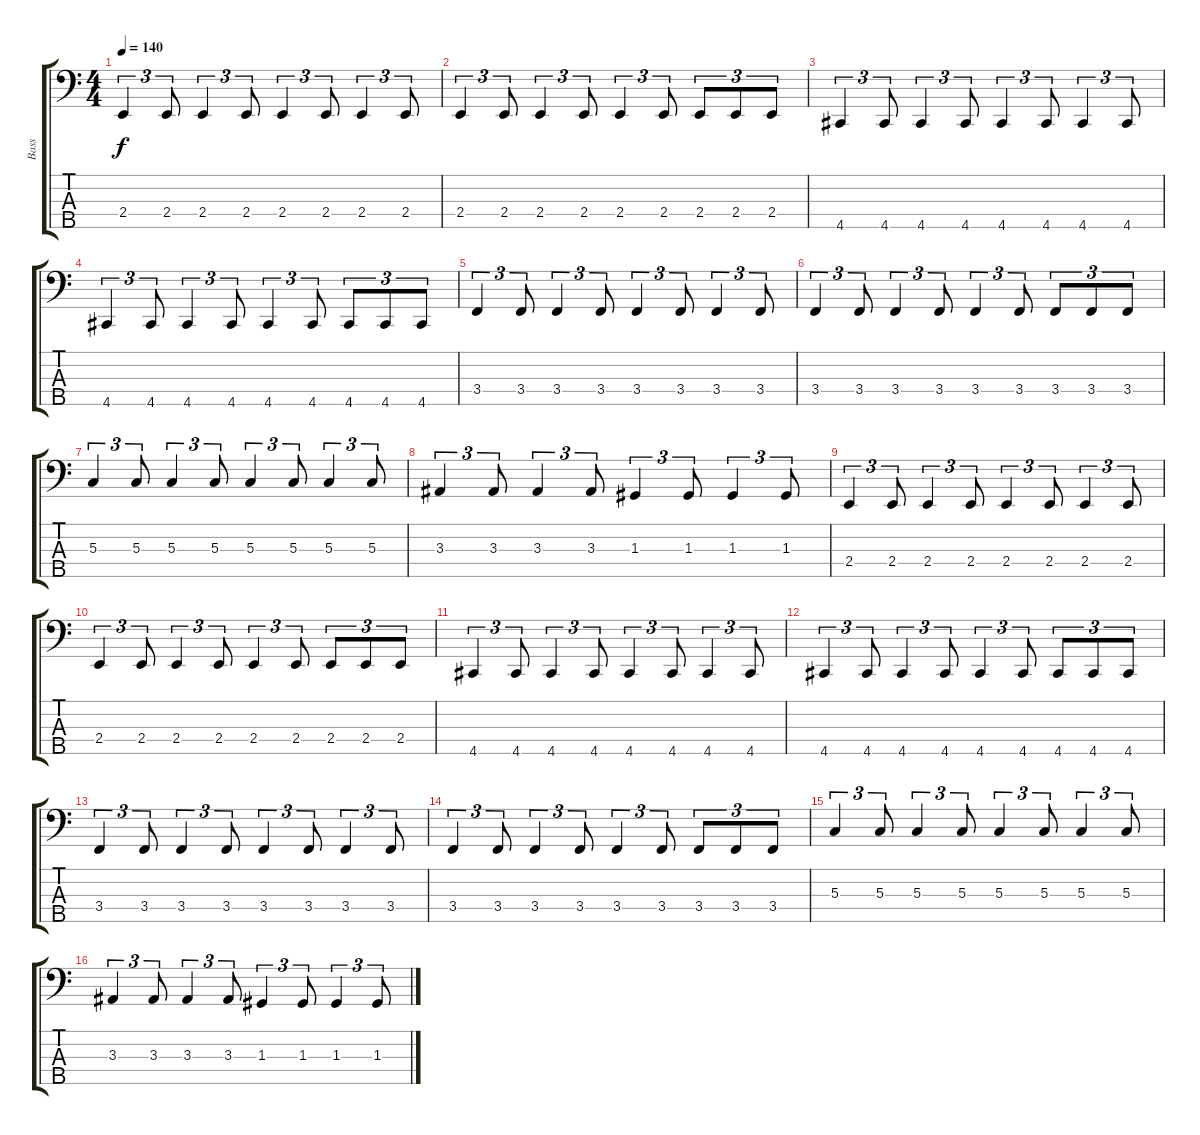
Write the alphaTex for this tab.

\track ("Bass" "Bass") {instrument electricbassfinger}
\staff {score tabs}
\tuning (F2 C2 G1 D1 A0) {hide}
\ts (4 4)
\tempo 140
\clef f4
\ks c
2.4.4{tu (3 2) dy f} 2.4.8{tu (3 2)} 2.4.4{tu (3 2)} 2.4.8{tu (3 2)} 2.4.4{tu (3 2)} 2.4.8{tu (3 2)} 2.4.4{tu (3 2)} 2.4.8{tu (3 2)} |
2.4.4{tu (3 2)} 2.4.8{tu (3 2)} 2.4.4{tu (3 2)} 2.4.8{tu (3 2)} 2.4.4{tu (3 2)} 2.4.8{tu (3 2)} 2.4.8{tu (3 2)} 2.4.8{tu (3 2)} 2.4.8{tu (3 2)} |
4.5.4{tu (3 2)} 4.5.8{tu (3 2)} 4.5.4{tu (3 2)} 4.5.8{tu (3 2)} 4.5.4{tu (3 2)} 4.5.8{tu (3 2)} 4.5.4{tu (3 2)} 4.5.8{tu (3 2)} |
4.5.4{tu (3 2)} 4.5.8{tu (3 2)} 4.5.4{tu (3 2)} 4.5.8{tu (3 2)} 4.5.4{tu (3 2)} 4.5.8{tu (3 2)} 4.5.8{tu (3 2)} 4.5.8{tu (3 2)} 4.5.8{tu (3 2)} |
3.4.4{tu (3 2)} 3.4.8{tu (3 2)} 3.4.4{tu (3 2)} 3.4.8{tu (3 2)} 3.4.4{tu (3 2)} 3.4.8{tu (3 2)} 3.4.4{tu (3 2)} 3.4.8{tu (3 2)} |
3.4.4{tu (3 2)} 3.4.8{tu (3 2)} 3.4.4{tu (3 2)} 3.4.8{tu (3 2)} 3.4.4{tu (3 2)} 3.4.8{tu (3 2)} 3.4.8{tu (3 2)} 3.4.8{tu (3 2)} 3.4.8{tu (3 2)} |
5.3.4{tu (3 2)} 5.3.8{tu (3 2)} 5.3.4{tu (3 2)} 5.3.8{tu (3 2)} 5.3.4{tu (3 2)} 5.3.8{tu (3 2)} 5.3.4{tu (3 2)} 5.3.8{tu (3 2)} |
3.3.4{tu (3 2)} 3.3.8{tu (3 2)} 3.3.4{tu (3 2)} 3.3.8{tu (3 2)} 1.3.4{tu (3 2)} 1.3.8{tu (3 2)} 1.3.4{tu (3 2)} 1.3.8{tu (3 2)} |
2.4.4{tu (3 2)} 2.4.8{tu (3 2)} 2.4.4{tu (3 2)} 2.4.8{tu (3 2)} 2.4.4{tu (3 2)} 2.4.8{tu (3 2)} 2.4.4{tu (3 2)} 2.4.8{tu (3 2)} |
2.4.4{tu (3 2)} 2.4.8{tu (3 2)} 2.4.4{tu (3 2)} 2.4.8{tu (3 2)} 2.4.4{tu (3 2)} 2.4.8{tu (3 2)} 2.4.8{tu (3 2)} 2.4.8{tu (3 2)} 2.4.8{tu (3 2)} |
4.5.4{tu (3 2)} 4.5.8{tu (3 2)} 4.5.4{tu (3 2)} 4.5.8{tu (3 2)} 4.5.4{tu (3 2)} 4.5.8{tu (3 2)} 4.5.4{tu (3 2)} 4.5.8{tu (3 2)} |
4.5.4{tu (3 2)} 4.5.8{tu (3 2)} 4.5.4{tu (3 2)} 4.5.8{tu (3 2)} 4.5.4{tu (3 2)} 4.5.8{tu (3 2)} 4.5.8{tu (3 2)} 4.5.8{tu (3 2)} 4.5.8{tu (3 2)} |
3.4.4{tu (3 2)} 3.4.8{tu (3 2)} 3.4.4{tu (3 2)} 3.4.8{tu (3 2)} 3.4.4{tu (3 2)} 3.4.8{tu (3 2)} 3.4.4{tu (3 2)} 3.4.8{tu (3 2)} |
3.4.4{tu (3 2)} 3.4.8{tu (3 2)} 3.4.4{tu (3 2)} 3.4.8{tu (3 2)} 3.4.4{tu (3 2)} 3.4.8{tu (3 2)} 3.4.8{tu (3 2)} 3.4.8{tu (3 2)} 3.4.8{tu (3 2)} |
5.3.4{tu (3 2)} 5.3.8{tu (3 2)} 5.3.4{tu (3 2)} 5.3.8{tu (3 2)} 5.3.4{tu (3 2)} 5.3.8{tu (3 2)} 5.3.4{tu (3 2)} 5.3.8{tu (3 2)} |
3.3.4{tu (3 2)} 3.3.8{tu (3 2)} 3.3.4{tu (3 2)} 3.3.8{tu (3 2)} 1.3.4{tu (3 2)} 1.3.8{tu (3 2)} 1.3.4{tu (3 2)} 1.3.8{tu (3 2)}
